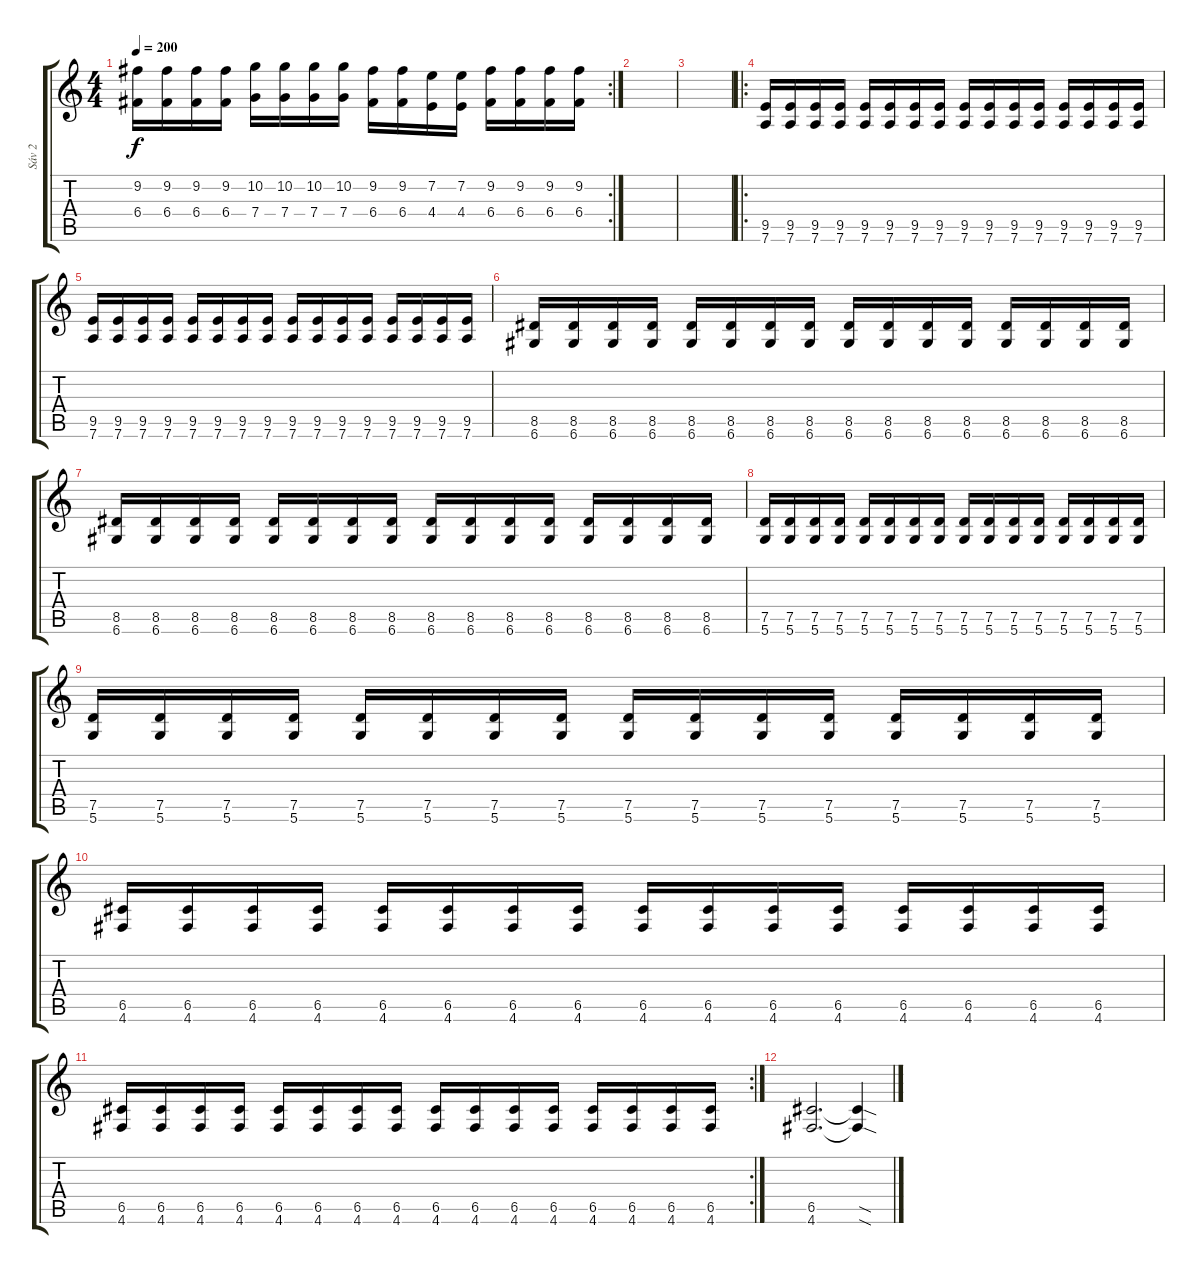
\track ("Sáv 2" "Sáv 2") {instrument electricguitarclean}
\staff {score tabs}
\tuning (D4 A3 F3 C3 G2 D2) {hide}
\rc 2
\ts (4 4)
\tempo 200
\clef g2
\ks c
(9.2 6.4).16{dy f} (9.2 6.4).16 (9.2 6.4).16 (9.2 6.4).16 (10.2 7.4).16 (10.2 7.4).16 (10.2 7.4).16 (10.2 7.4).16 (9.2 6.4).16 (9.2 6.4).16 (7.2 4.4).16 (7.2 4.4).16 (9.2 6.4).16 (9.2 6.4).16 (9.2 6.4).16 (9.2 6.4).16 |
|
|
\ro
(9.5 7.6).16 (9.5 7.6).16 (9.5 7.6).16 (9.5 7.6).16 (9.5 7.6).16 (9.5 7.6).16 (9.5 7.6).16 (9.5 7.6).16 (9.5 7.6).16 (9.5 7.6).16 (9.5 7.6).16 (9.5 7.6).16 (9.5 7.6).16 (9.5 7.6).16 (9.5 7.6).16 (9.5 7.6).16 |
(9.5 7.6).16 (9.5 7.6).16 (9.5 7.6).16 (9.5 7.6).16 (9.5 7.6).16 (9.5 7.6).16 (9.5 7.6).16 (9.5 7.6).16 (9.5 7.6).16 (9.5 7.6).16 (9.5 7.6).16 (9.5 7.6).16 (9.5 7.6).16 (9.5 7.6).16 (9.5 7.6).16 (9.5 7.6).16 |
(8.5 6.6).16 (8.5 6.6).16 (8.5 6.6).16 (8.5 6.6).16 (8.5 6.6).16 (8.5 6.6).16 (8.5 6.6).16 (8.5 6.6).16 (8.5 6.6).16 (8.5 6.6).16 (8.5 6.6).16 (8.5 6.6).16 (8.5 6.6).16 (8.5 6.6).16 (8.5 6.6).16 (8.5 6.6).16 |
(8.5 6.6).16 (8.5 6.6).16 (8.5 6.6).16 (8.5 6.6).16 (8.5 6.6).16 (8.5 6.6).16 (8.5 6.6).16 (8.5 6.6).16 (8.5 6.6).16 (8.5 6.6).16 (8.5 6.6).16 (8.5 6.6).16 (8.5 6.6).16 (8.5 6.6).16 (8.5 6.6).16 (8.5 6.6).16 |
(7.5 5.6).16 (7.5 5.6).16 (7.5 5.6).16 (7.5 5.6).16 (7.5 5.6).16 (7.5 5.6).16 (7.5 5.6).16 (7.5 5.6).16 (7.5 5.6).16 (7.5 5.6).16 (7.5 5.6).16 (7.5 5.6).16 (7.5 5.6).16 (7.5 5.6).16 (7.5 5.6).16 (7.5 5.6).16 |
(7.5 5.6).16 (7.5 5.6).16 (7.5 5.6).16 (7.5 5.6).16 (7.5 5.6).16 (7.5 5.6).16 (7.5 5.6).16 (7.5 5.6).16 (7.5 5.6).16 (7.5 5.6).16 (7.5 5.6).16 (7.5 5.6).16 (7.5 5.6).16 (7.5 5.6).16 (7.5 5.6).16 (7.5 5.6).16 |
(6.5 4.6).16 (6.5 4.6).16 (6.5 4.6).16 (6.5 4.6).16 (6.5 4.6).16 (6.5 4.6).16 (6.5 4.6).16 (6.5 4.6).16 (6.5 4.6).16 (6.5 4.6).16 (6.5 4.6).16 (6.5 4.6).16 (6.5 4.6).16 (6.5 4.6).16 (6.5 4.6).16 (6.5 4.6).16 |
\rc 2
(6.5 4.6).16 (6.5 4.6).16 (6.5 4.6).16 (6.5 4.6).16 (6.5 4.6).16 (6.5 4.6).16 (6.5 4.6).16 (6.5 4.6).16 (6.5 4.6).16 (6.5 4.6).16 (6.5 4.6).16 (6.5 4.6).16 (6.5 4.6).16 (6.5 4.6).16 (6.5 4.6).16 (6.5 4.6).16 |
(6.5 4.6).2{d} (6.5{sod t} 4.6{sod t}).4
